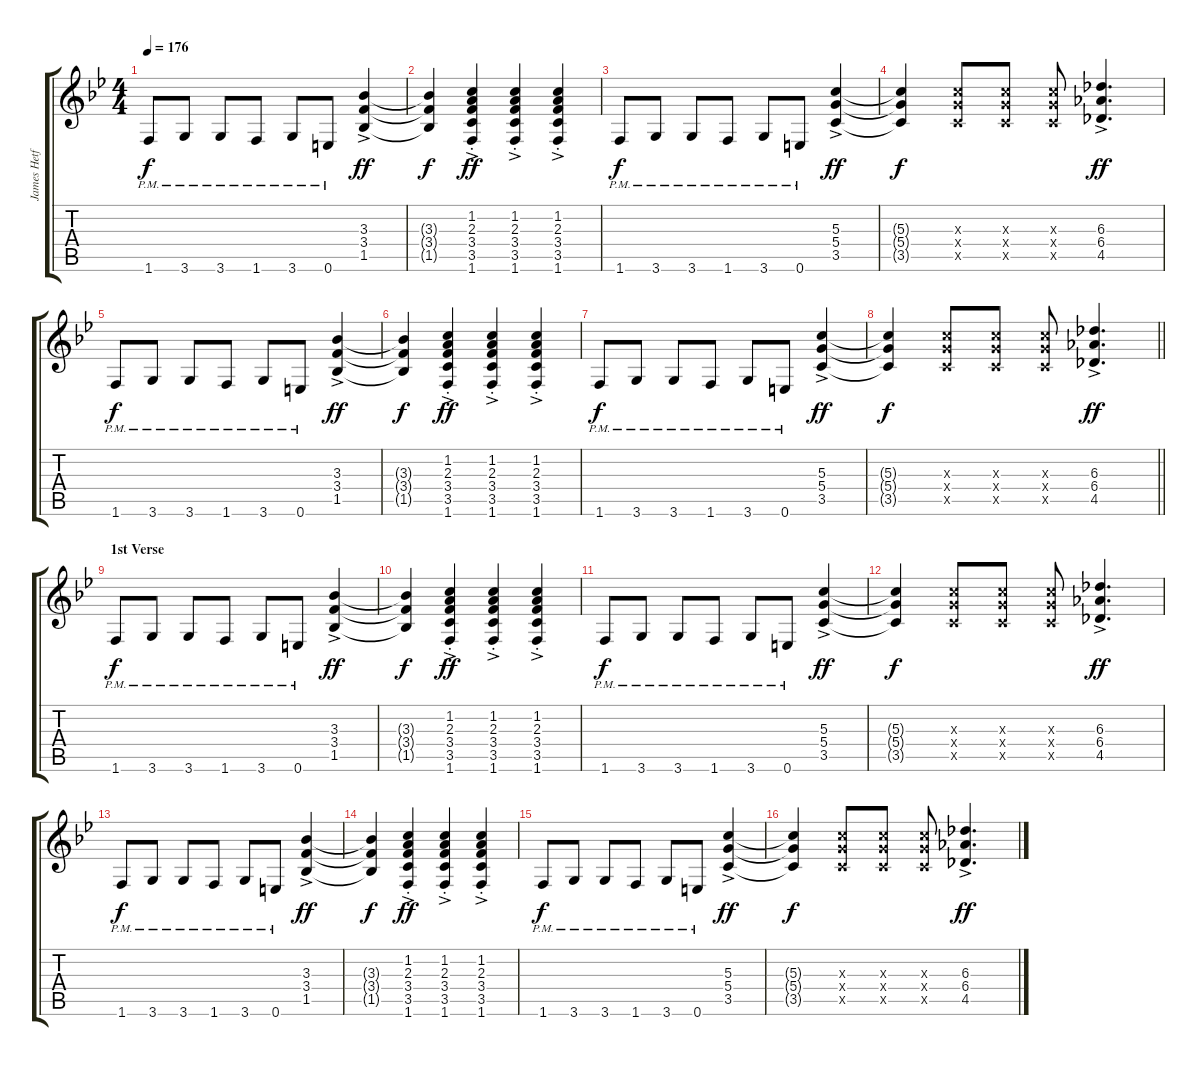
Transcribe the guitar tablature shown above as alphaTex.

\track ("James Hetfield" "James Hetf") {instrument distortionguitar}
\staff {score tabs}
\tuning (E4 B3 G3 D3 A2 E2) {hide}
\ts (4 4)
\tempo 176
\clef g2
\ks bb
1.6{pm}.8{dy f} 3.6{pm}.8 3.6{pm}.8 1.6{pm}.8 3.6{pm}.8 0.6{pm}.8 (3.3{ac} 3.4{ac} 1.5{ac}).4{dy ff} |
(3.3{t} 3.4{t} 1.5{t}).4{dy f} (1.2{ac st} 2.3{ac st} 3.4{ac st} 3.5{ac st} 1.6{ac st}).4{dy ff} (1.2{ac st} 2.3{ac st} 3.4{ac st} 3.5{ac st} 1.6{ac st}).4 (1.2{ac st} 2.3{ac st} 3.4{ac st} 3.5{ac st} 1.6{ac st}).4 |
1.6{pm}.8{dy f} 3.6{pm}.8 3.6{pm}.8 1.6{pm}.8 3.6{pm}.8 0.6{pm}.8 (5.3{ac} 5.4{ac} 3.5{ac}).4{dy ff} |
(5.3{t} 5.4{t} 3.5{t}).4{dy f} (5.3{x} 5.4{x} 3.5{x}).8 (5.3{x} 5.4{x} 3.5{x}).8 (5.3{x} 5.4{x} 3.5{x}).8 (6.3{ac} 6.4{ac} 4.5{ac}).4{d dy ff} |
1.6{pm}.8{dy f} 3.6{pm}.8 3.6{pm}.8 1.6{pm}.8 3.6{pm}.8 0.6{pm}.8 (3.3{ac} 3.4{ac} 1.5{ac}).4{dy ff} |
(3.3{t} 3.4{t} 1.5{t}).4{dy f} (1.2{ac st} 2.3{ac st} 3.4{ac st} 3.5{ac st} 1.6{ac st}).4{dy ff} (1.2{ac st} 2.3{ac st} 3.4{ac st} 3.5{ac st} 1.6{ac st}).4 (1.2{ac st} 2.3{ac st} 3.4{ac st} 3.5{ac st} 1.6{ac st}).4 |
1.6{pm}.8{dy f} 3.6{pm}.8 3.6{pm}.8 1.6{pm}.8 3.6{pm}.8 0.6{pm}.8 (5.3{ac} 5.4{ac} 3.5{ac}).4{dy ff} |
\barLineRight lightlight
(5.3{t} 5.4{t} 3.5{t}).4{dy f} (5.3{x} 5.4{x} 3.5{x}).8 (5.3{x} 5.4{x} 3.5{x}).8 (5.3{x} 5.4{x} 3.5{x}).8 (6.3{ac} 6.4{ac} 4.5{ac}).4{d dy ff} |
\section ("" "1st Verse")
1.6{pm}.8{dy f} 3.6{pm}.8 3.6{pm}.8 1.6{pm}.8 3.6{pm}.8 0.6{pm}.8 (3.3{ac} 3.4{ac} 1.5{ac}).4{dy ff} |
(3.3{t} 3.4{t} 1.5{t}).4{dy f} (1.2{ac st} 2.3{ac st} 3.4{ac st} 3.5{ac st} 1.6{ac st}).4{dy ff} (1.2{ac st} 2.3{ac st} 3.4{ac st} 3.5{ac st} 1.6{ac st}).4 (1.2{ac st} 2.3{ac st} 3.4{ac st} 3.5{ac st} 1.6{ac st}).4 |
1.6{pm}.8{dy f} 3.6{pm}.8 3.6{pm}.8 1.6{pm}.8 3.6{pm}.8 0.6{pm}.8 (5.3{ac} 5.4{ac} 3.5{ac}).4{dy ff} |
(5.3{t} 5.4{t} 3.5{t}).4{dy f} (5.3{x} 5.4{x} 3.5{x}).8 (5.3{x} 5.4{x} 3.5{x}).8 (5.3{x} 5.4{x} 3.5{x}).8 (6.3{ac} 6.4{ac} 4.5{ac}).4{d dy ff} |
1.6{pm}.8{dy f} 3.6{pm}.8 3.6{pm}.8 1.6{pm}.8 3.6{pm}.8 0.6{pm}.8 (3.3{ac} 3.4{ac} 1.5{ac}).4{dy ff} |
(3.3{t} 3.4{t} 1.5{t}).4{dy f} (1.2{ac st} 2.3{ac st} 3.4{ac st} 3.5{ac st} 1.6{ac st}).4{dy ff} (1.2{ac st} 2.3{ac st} 3.4{ac st} 3.5{ac st} 1.6{ac st}).4 (1.2{ac st} 2.3{ac st} 3.4{ac st} 3.5{ac st} 1.6{ac st}).4 |
1.6{pm}.8{dy f} 3.6{pm}.8 3.6{pm}.8 1.6{pm}.8 3.6{pm}.8 0.6{pm}.8 (5.3{ac} 5.4{ac} 3.5{ac}).4{dy ff} |
(5.3{t} 5.4{t} 3.5{t}).4{dy f} (5.3{x} 5.4{x} 3.5{x}).8 (5.3{x} 5.4{x} 3.5{x}).8 (5.3{x} 5.4{x} 3.5{x}).8 (6.3{ac} 6.4{ac} 4.5{ac}).4{d dy ff}
